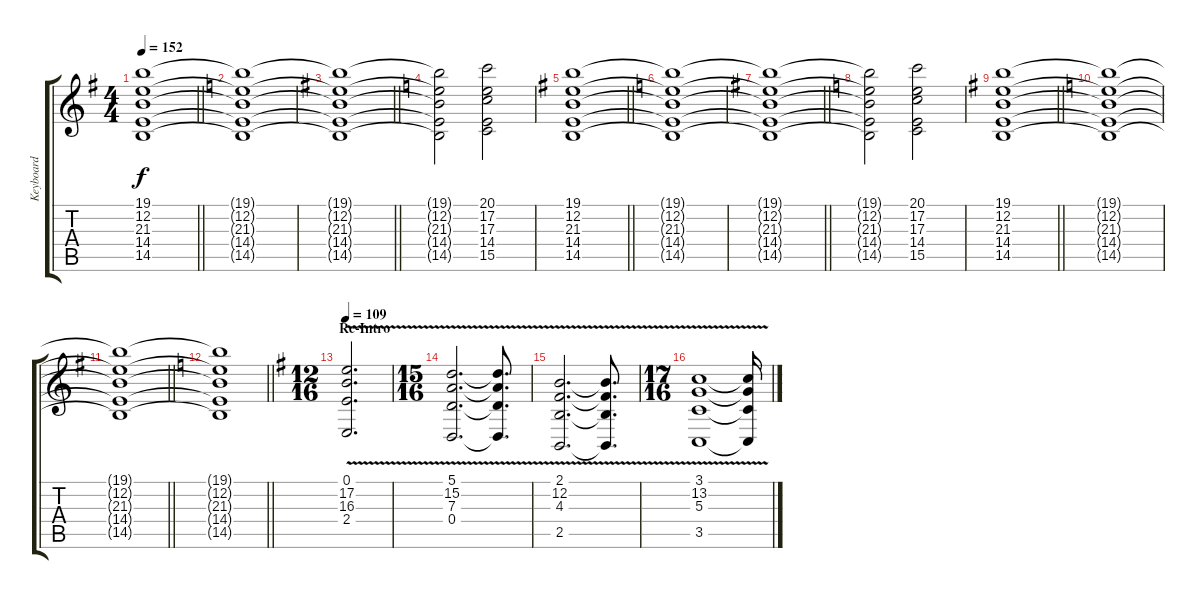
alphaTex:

\track ("Keyboard" "Keyboard") {instrument fx8scifi}
\staff {score tabs}
\tuning (E4 B3 G3 D3 A2 D2) {hide}
\ts (4 4)
\tempo 152
\clef g2
\barLineRight lightlight
\ks g
(19.1 12.2 21.3 14.4 14.5).1{dy f} |
\ks c
(19.1{t} 12.2{t} 21.3{t} 14.4{t} 14.5{t}).1 |
\barLineRight lightlight
\ks g
(19.1{t} 12.2{t} 21.3{t} 14.4{t} 14.5{t}).1 |
\ks c
(19.1{t} 12.2{t} 21.3{t} 14.4{t} 14.5{t}).2 (20.1 17.2 17.3 14.4 15.5).2 |
\barLineRight lightlight
\ks g
(19.1 12.2 21.3 14.4 14.5).1 |
\ks c
(19.1{t} 12.2{t} 21.3{t} 14.4{t} 14.5{t}).1 |
\barLineRight lightlight
\ks g
(19.1{t} 12.2{t} 21.3{t} 14.4{t} 14.5{t}).1 |
\ks c
(19.1{t} 12.2{t} 21.3{t} 14.4{t} 14.5{t}).2 (20.1 17.2 17.3 14.4 15.5).2 |
\barLineRight lightlight
\ks g
(19.1 12.2 21.3 14.4 14.5).1 |
\ks c
(19.1{t} 12.2{t} 21.3{t} 14.4{t} 14.5{t}).1 |
\barLineRight lightlight
\ks g
(19.1{t} 12.2{t} 21.3{t} 14.4{t} 14.5{t}).1 |
\barLineRight lightlight
\ks c
(19.1{t} 12.2{t} 21.3{t} 14.4{t} 14.5{t}).1 |
\ts (12 16)
\section ("" "Re-Intro")
\tempo 109
\ks g
(0.1{v} 17.2{v} 16.3{v} 2.4).2{d instrument fx8scifi} |
\ts (15 16)
(5.1{v} 15.2{v} 7.3{v} 0.4).2{d} (5.1{t} 15.2{t} 7.3{t} 0.4{t}).8{d} |
(2.1{v} 12.2{v} 4.3{v} 2.5).2{d} (2.1{t} 12.2{t} 4.3{t} 2.5{t}).8{d} |
\ts (17 16)
(3.1{v} 13.2{v} 5.3{v} 3.5).1 (3.1{t} 13.2{t} 5.3{t} 3.5{t}).16
